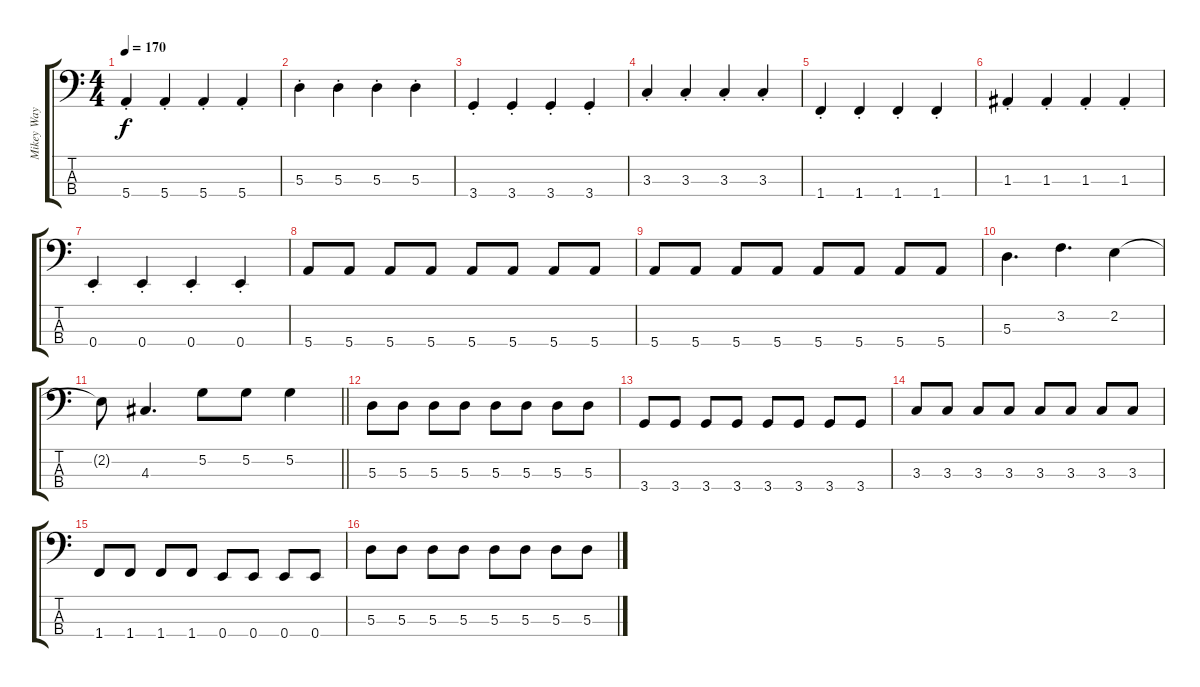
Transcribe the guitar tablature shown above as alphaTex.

\track ("Mikey Way [Bass]" "Mikey Way ") {instrument electricbasspick}
\staff {score tabs}
\tuning (G2 D2 A1 E1) {hide}
\ts (4 4)
\tempo 170
\clef f4
\ks c
5.4{st}.4{dy f} 5.4{st}.4 5.4{st}.4 5.4{st}.4 |
5.3{st}.4 5.3{st}.4 5.3{st}.4 5.3{st}.4 |
3.4{st}.4 3.4{st}.4 3.4{st}.4 3.4{st}.4 |
3.3{st}.4 3.3{st}.4 3.3{st}.4 3.3{st}.4 |
1.4{st}.4 1.4{st}.4 1.4{st}.4 1.4{st}.4 |
1.3{st}.4 1.3{st}.4 1.3{st}.4 1.3{st}.4 |
0.4{st}.4 0.4{st}.4 0.4{st}.4 0.4{st}.4 |
5.4.8 5.4.8 5.4.8 5.4.8 5.4.8 5.4.8 5.4.8 5.4.8 |
5.4.8 5.4.8 5.4.8 5.4.8 5.4.8 5.4.8 5.4.8 5.4.8 |
5.3.4{d} 3.2.4{d} 2.2.4 |
\barLineRight lightlight
2.2{t}.8 4.3.4{d} 5.2.8 5.2.8 5.2.4 |
5.3.8 5.3.8 5.3.8 5.3.8 5.3.8 5.3.8 5.3.8 5.3.8 |
3.4.8 3.4.8 3.4.8 3.4.8 3.4.8 3.4.8 3.4.8 3.4.8 |
3.3.8 3.3.8 3.3.8 3.3.8 3.3.8 3.3.8 3.3.8 3.3.8 |
1.4.8 1.4.8 1.4.8 1.4.8 0.4.8 0.4.8 0.4.8 0.4.8 |
5.3.8 5.3.8 5.3.8 5.3.8 5.3.8 5.3.8 5.3.8 5.3.8
